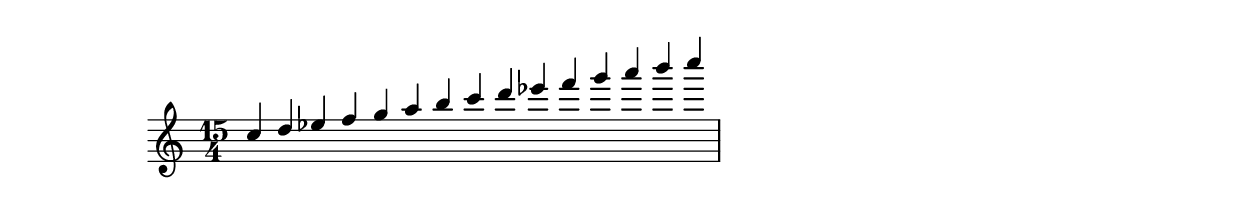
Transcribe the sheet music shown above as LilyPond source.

\version "2.18.2" \score { \new Staff << \new Voice { \set midiInstrument = #"piano" \voiceOne
 \key c \major \time 15/4
\override Voice.TextScript.font-size = #-4
 { c'' d'' ees'' f'' g'' a'' b'' c''' d''' ees''' f''' g''' a''' b''' c''''  } 
 } >> \layout { } \midi { \context { \Staff \remove "Staff_performer" }
\context { \Voice \consists "Staff_performer" } \tempo 2 = 60 } }
\paper{oddHeaderMarkup = ##f oddFooterMarkup = ##f}
